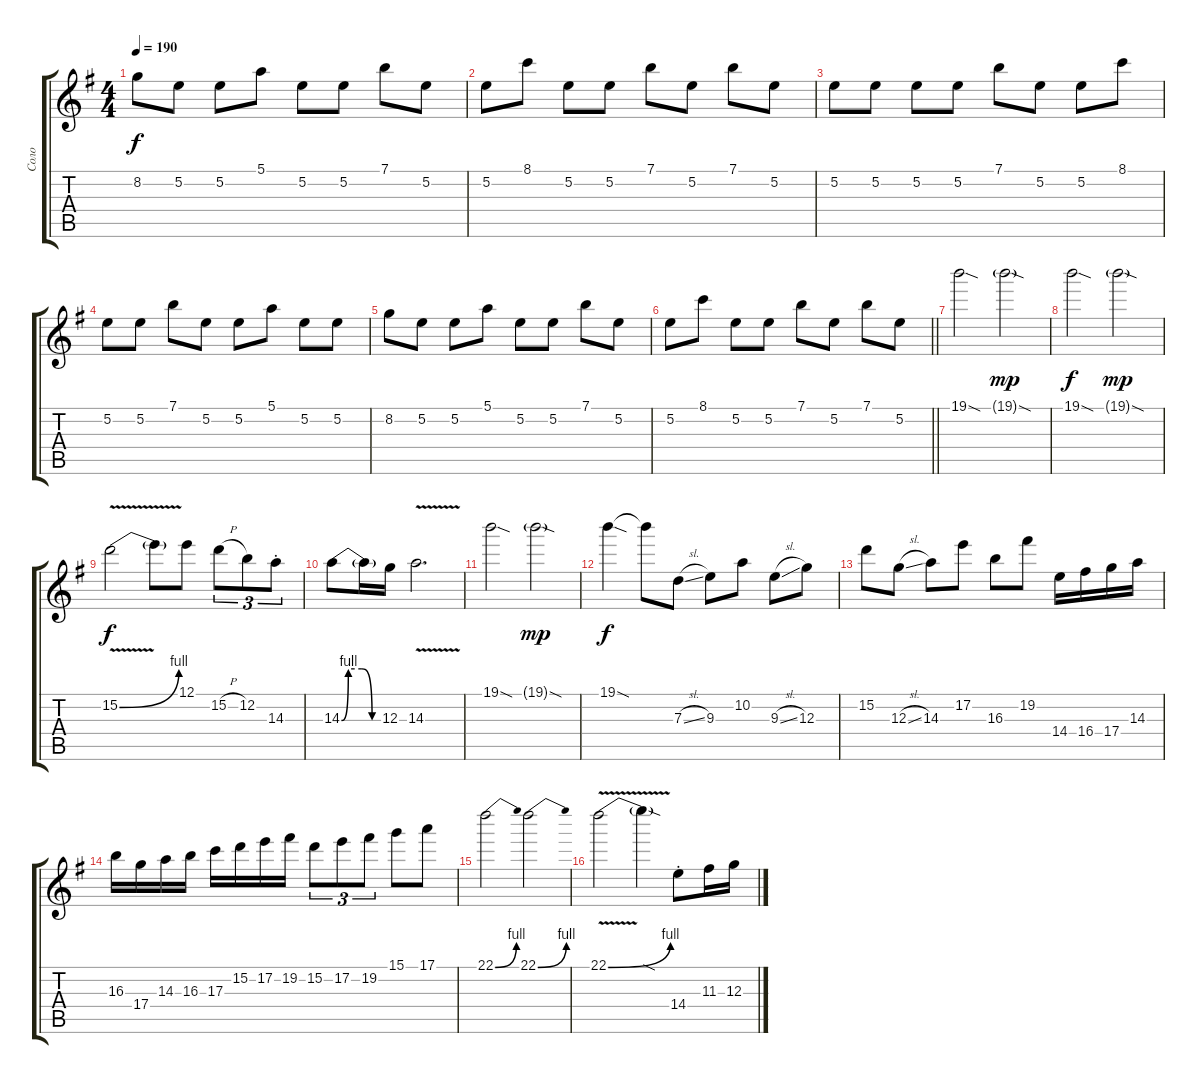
\track ("Соло" "Соло") {instrument distortionguitar}
\staff {score tabs}
\tuning (E4 B3 G3 D3 A2 E2) {hide}
\ts (4 4)
\tempo 190
\clef g2
\ks g
8.2.8{dy f} 5.2.8 5.2.8 5.1.8 5.2.8 5.2.8 7.1.8 5.2.8 |
5.2.8 8.1.8 5.2.8 5.2.8 7.1.8 5.2.8 7.1.8 5.2.8 |
5.2.8 5.2.8 5.2.8 5.2.8 7.1.8 5.2.8 5.2.8 8.1.8 |
5.2.8 5.2.8 7.1.8 5.2.8 5.2.8 5.1.8 5.2.8 5.2.8 |
8.2.8 5.2.8 5.2.8 5.1.8 5.2.8 5.2.8 7.1.8 5.2.8 |
\barLineRight lightlight
5.2.8 8.1.8 5.2.8 5.2.8 7.1.8 5.2.8 7.1.8 5.2.8 |
19.1{sod}.2 19.1{sod g}.2{dy mp} |
19.1{sod}.2{dy f} 19.1{sod g}.2{dy mp} |
15.2{be (bend 0 0 60 4) v}.2{dy f} 15.2{t}.8 12.1.8 15.2{h}.8{tu (3 2)} 12.2.8{tu (3 2)} 14.3{st}.8{tu (3 2)} |
14.3{be (custom 0 0 10 4 30 4 45 0 60 0)}.8 14.3{t}.16 12.3.16 14.3{v}.2{d} |
19.1{sod}.2 19.1{sod g}.2{dy mp} |
19.1{sod}.4{dy f} 19.1{t}.8 7.3{sl}.8 9.3.8 10.2.8 9.3{sl}.8 12.3.8 |
15.2.8 12.3{sl}.8 14.3.8 17.2.8 16.3.8 19.2.8 14.4.16 16.4.16 17.4.16 14.3.16 |
16.3.16 17.4.16 14.3.16 16.3.16 17.3.16 15.2.16 17.2.16 19.2.16 15.2.8{tu (3 2)} 17.2.8{tu (3 2)} 19.2.8{tu (3 2)} 15.1.8 17.1.8 |
22.1{be (bend 0 0 60 4)}.2 22.1{be (bend 0 0 60 4)}.2 |
22.1{be (bend 0 0 60 4) v}.2 22.1{sod t}.4 14.4{st}.8 11.3.16 12.3.16
